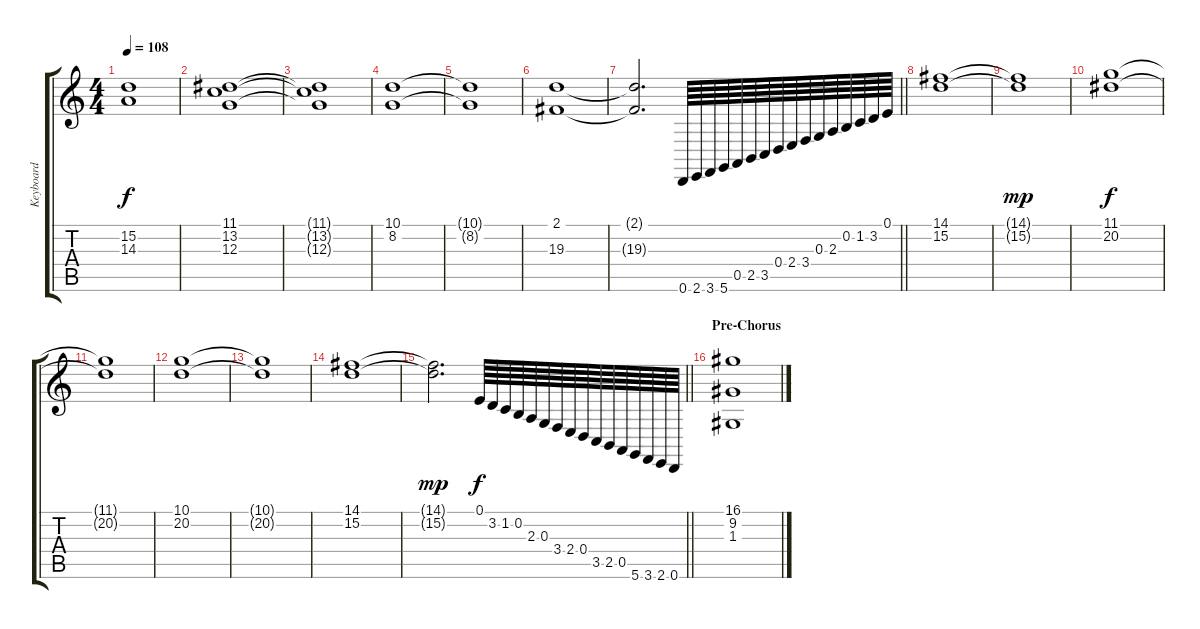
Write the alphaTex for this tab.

\track ("Keyboard" "Keyboard") {instrument stringensemble1}
\staff {score tabs}
\tuning (E4 B3 G3 D3 A2 D2) {hide}
\ts (4 4)
\tempo 108
\clef g2
\ks c
(15.2{t} 14.3{t}).1{dy f} |
(11.1 13.2 12.3).1 |
(11.1{t} 13.2{t} 12.3{t}).1 |
(10.1 8.2).1 |
(10.1{t} 8.2{t}).1 |
(2.1 19.3).1 |
\barLineRight lightlight
(2.1{t} 19.3{t}).2{d} 0.6.64 2.6.64 3.6.64 5.6.64 0.5.64 2.5.64 3.5.64 0.4.64 2.4.64 3.4.64 0.3.64 2.3.64 0.2.64 1.2.64 3.2.64 0.1.64 |
(14.1 15.2).1 |
(14.1{t} 15.2{t}).1{dy mp} |
(11.1 20.2).1{dy f} |
(11.1{t} 20.2{t}).1 |
(10.1 20.2).1 |
(10.1{t} 20.2{t}).1 |
(14.1 15.2).1 |
\barLineRight lightlight
(14.1{t} 15.2{t}).2{d dy mp} 0.1.64{dy f} 3.2.64 1.2.64 0.2.64 2.3.64 0.3.64 3.4.64 2.4.64 0.4.64 3.5.64 2.5.64 0.5.64 5.6.64 3.6.64 2.6.64 0.6.64 |
\section ("" "Pre-Chorus")
(16.1 9.2 1.3).1{instrument stringensemble1}
